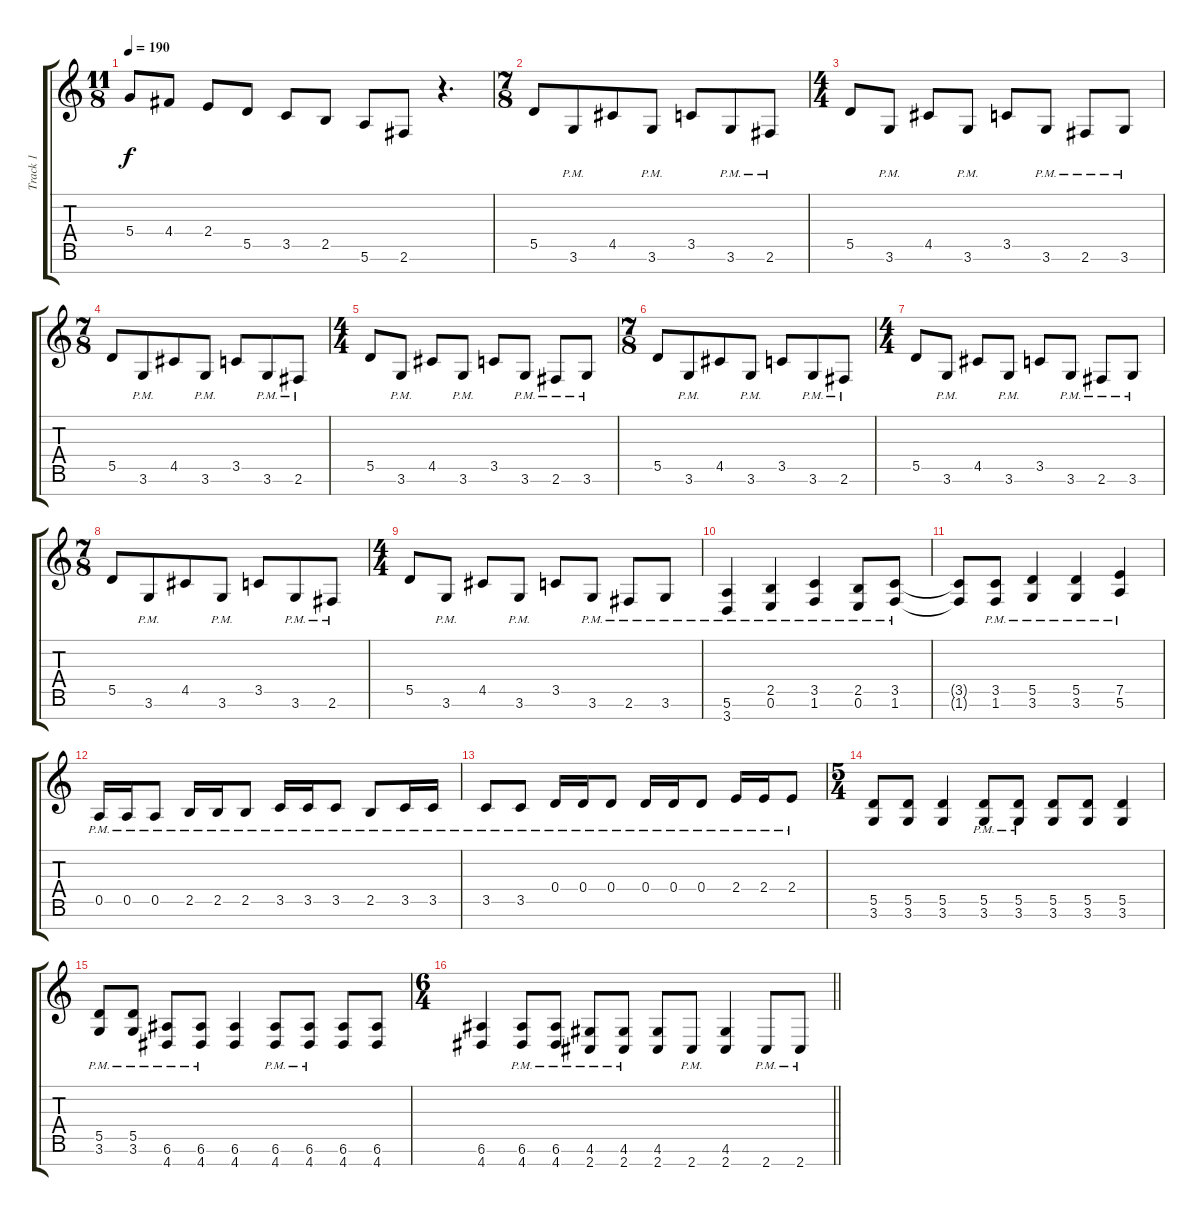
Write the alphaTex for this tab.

\track ("Track 1" "Track 1") {instrument distortionguitar}
\staff {score tabs}
\tuning (E4 B3 G3 D3 A2 E2 B1) {hide}
\ts (11 8)
\tempo 190
\clef g2
\ks c
5.4.8{dy f} 4.4.8 2.4.8 5.5.8 3.5.8 2.5.8 5.6.8 2.6.8 r.4{d} |
\ts (7 8)
5.5.8 3.6{pm}.8 4.5.8 3.6{pm}.8 3.5.8 3.6{pm}.8 2.6{pm}.8 |
\ts (4 4)
5.5.8 3.6{pm}.8 4.5.8 3.6{pm}.8 3.5.8 3.6{pm}.8 2.6{pm}.8 3.6{pm}.8 |
\ts (7 8)
5.5.8 3.6{pm}.8 4.5.8 3.6{pm}.8 3.5.8 3.6{pm}.8 2.6{pm}.8 |
\ts (4 4)
5.5.8 3.6{pm}.8 4.5.8 3.6{pm}.8 3.5.8 3.6{pm}.8 2.6{pm}.8 3.6{pm}.8 |
\ts (7 8)
5.5.8 3.6{pm}.8 4.5.8 3.6{pm}.8 3.5.8 3.6{pm}.8 2.6{pm}.8 |
\ts (4 4)
5.5.8 3.6{pm}.8 4.5.8 3.6{pm}.8 3.5.8 3.6{pm}.8 2.6{pm}.8 3.6{pm}.8 |
\ts (7 8)
5.5.8 3.6{pm}.8 4.5.8 3.6{pm}.8 3.5.8 3.6{pm}.8 2.6{pm}.8 |
\ts (4 4)
5.5.8 3.6{pm}.8 4.5.8 3.6{pm}.8 3.5.8 3.6{pm}.8 2.6{pm}.8 3.6{pm}.8 |
(5.6{pm} 3.7{pm}).4 (2.5{pm} 0.6{pm}).4 (3.5{pm} 1.6{pm}).4 (2.5{pm} 0.6{pm}).8 (3.5{pm} 1.6{pm}).8 |
(3.5{t} 1.6{t}).8 (3.5{pm} 1.6{pm}).8 (5.5{pm} 3.6{pm}).4 (5.5{pm} 3.6{pm}).4 (7.5{pm} 5.6{pm}).4 |
0.5{pm}.16 0.5{pm}.16 0.5{pm}.8 2.5{pm}.16 2.5{pm}.16 2.5{pm}.8 3.5{pm}.16 3.5{pm}.16 3.5{pm}.8 2.5{pm}.8 3.5{pm}.16 3.5{pm}.16 |
3.5{pm}.8 3.5{pm}.8 0.4{pm}.16 0.4{pm}.16 0.4{pm}.8 0.4{pm}.16 0.4{pm}.16 0.4{pm}.8 2.4{pm}.16 2.4{pm}.16 2.4{pm}.8 |
\ts (5 4)
(5.5 3.6).8 (5.5 3.6).8 (5.5 3.6).4 (5.5{pm} 3.6{pm}).8 (5.5{pm} 3.6{pm}).8 (5.5 3.6).8 (5.5 3.6).8 (5.5 3.6).4 |
(5.5{pm} 3.6{pm}).8 (5.5{pm} 3.6{pm}).8 (6.6{pm} 4.7{pm}).8 (6.6{pm} 4.7{pm}).8 (6.6 4.7).4 (6.6{pm} 4.7{pm}).8 (6.6{pm} 4.7{pm}).8 (6.6 4.7).8 (6.6 4.7).8 |
\ts (6 4)
\barLineRight lightlight
(6.6 4.7).4 (6.6{pm} 4.7{pm}).8 (6.6{pm} 4.7{pm}).8 (4.6{pm} 2.7{pm}).8 (4.6{pm} 2.7{pm}).8 (4.6 2.7).8 2.7{pm}.8 (4.6 2.7).4 2.7{pm}.8 2.7{pm}.8
